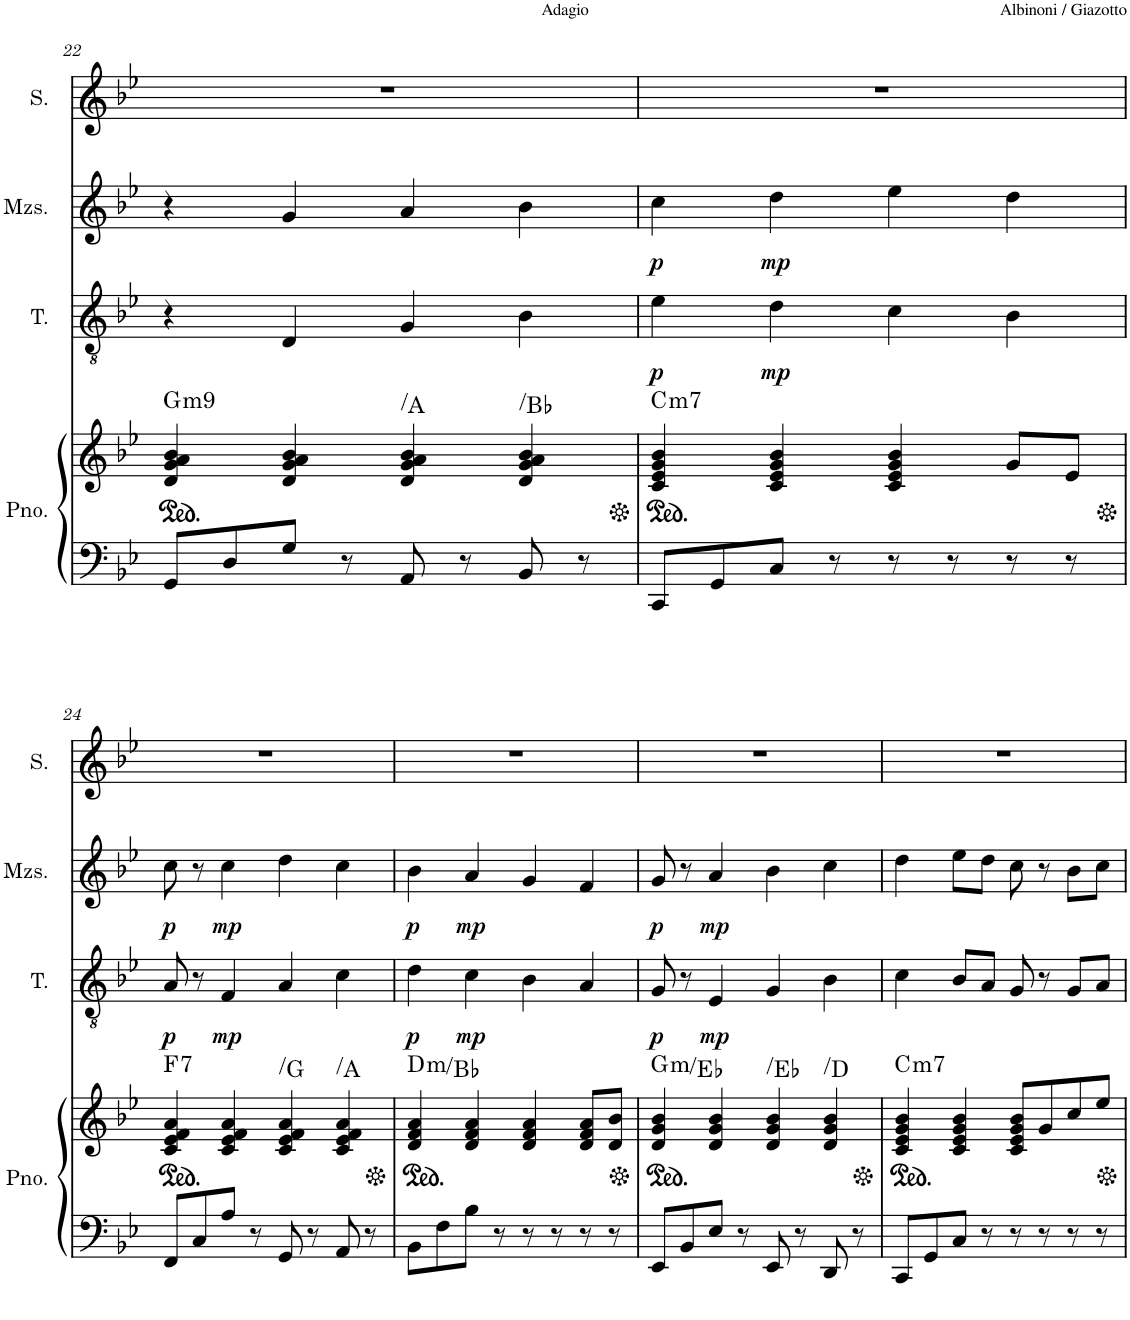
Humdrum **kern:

**kern	**kern	**harte	**kern	**dynam	**kern	**dynam
*part3	*part3	*part3	*part2	*part2	*part1	*part1
*staff4	*staff3	*	*staff2	*staff2	*staff1	*staff1
*I"Piano	*	*	*I"Ténor	*	*I"Mezzo-soprano	*
*I'Pno.	*	*	*I'T.	*	*I'Mzs.	*
!!LO:PB:g=z
*clefF4	*clefG2	*	*clefGv2	*	*clefG2	*
*k[b-e-]	*k[b-e-]	*	*k[b-e-]	*	*k[b-e-]	*
*M4/4	*M4/4	*	*M4/4	*	*M4/4	*
*	*ped	*	*	*	*	*
=22	=22	=22	=22	=22	=22	=22
!	!	!LO:H:kt=m9	!	!	!	!
8GG/L	4d/ 4g/ 4a/ 4b-/	G:min9	4r	.	4r	.
8D/	.	.	.	.	.	.
8G/J	4d/ 4g/ 4a/ 4b-/	.	4D/	.	4g/	.
8r	.	.	.	.	.	.
!	!	!LO:H:kt=N.C.	!	!	!	!
8AA/	4d/ 4g/ 4a/ 4b-/	N	4G/	.	4a/	.
8r	.	.	.	.	.	.
!	!	!LO:H:kt=N.C.	!	!	!	!
8BB-/	4d/ 4g/ 4a/ 4b-/	N	4B-\	.	4b-\	.
8r	.	.	.	.	.	.
=23	=23	=23	=23	=23	=23	=23
*	*Xped	*	*	*	*	*
*	*ped	*	*	*	*	*
!	!	!LO:H:kt=m7	!	!LO:DY:b	!	!LO:DY:b
8CC/L	4c/ 4e-/ 4g/ 4b-/	C:min7	4e-\	p	4cc\	p
8GG/	.	.	.	.	.	.
!	!	!	!	!LO:DY:b	!	!LO:DY:b
8C/J	4c/ 4e-/ 4g/ 4b-/	.	4d\	mp	4dd\	mp
8r	.	.	.	.	.	.
8r	4c/ 4e-/ 4g/ 4b-/	.	4c\	.	4ee-\	.
8r	.	.	.	.	.	.
8r	8g/L	.	4B-\	.	4dd\	.
8r	8e-/J	.	.	.	.	.
!!LO:LB:g=z
=24	=24	=24	=24	=24	=24	=24
*	*Xped	*	*	*	*	*
*	*ped	*	*	*	*	*
!	!	!LO:H:kt=7	!	!LO:DY:b	!	!LO:DY:b
8FF/L	4c/ 4e-/ 4f/ 4a/	F:7	8A/	p	8cc\	p
8C/	.	.	8r	.	8r	.
!	!	!	!	!LO:DY:b	!	!LO:DY:b
8A/J	4c/ 4e-/ 4f/ 4a/	.	4F/	mp	4cc\	mp
8r	.	.	.	.	.	.
!	!	!LO:H:kt=N.C.	!	!	!	!
8GG/	4c/ 4e-/ 4f/ 4a/	N	4A/	.	4dd\	.
8r	.	.	.	.	.	.
!	!	!LO:H:kt=N.C.	!	!	!	!
8AA/	4c/ 4e-/ 4f/ 4a/	N	4c\	.	4cc\	.
8r	.	.	.	.	.	.
=25	=25	=25	=25	=25	=25	=25
*	*Xped	*	*	*	*	*
*	*ped	*	*	*	*	*
!	!	!LO:H:kt=m	!	!LO:DY:b	!	!LO:DY:b
8BB-\L	4d/ 4f/ 4a/	D:min/b6	4d\	p	4b-\	p
8F\	.	.	.	.	.	.
!	!	!	!	!LO:DY:b	!	!LO:DY:b
8B-\J	4d/ 4f/ 4a/	.	4c\	mp	4a/	mp
8r	.	.	.	.	.	.
8r	4d/ 4f/ 4a/	.	4B-\	.	4g/	.
8r	.	.	.	.	.	.
8r	8d/ 8f/ 8a/L	.	4A/	.	4f/	.
8r	8d/ 8b-/J	.	.	.	.	.
=26	=26	=26	=26	=26	=26	=26
*	*Xped	*	*	*	*	*
*	*ped	*	*	*	*	*
!	!	!LO:H:kt=m	!	!LO:DY:b	!	!LO:DY:b
8EE-/L	4d/ 4g/ 4b-/	G:min/b6	8G/	p	8g/	p
8BB-/	.	.	8r	.	8r	.
!	!	!	!	!LO:DY:b	!	!LO:DY:b
8E-/J	4d/ 4g/ 4b-/	.	4E-/	mp	4a/	mp
8r	.	.	.	.	.	.
!	!	!LO:H:kt=N.C.	!	!	!	!
8EE-/	4d/ 4g/ 4b-/	N	4G/	.	4b-\	.
8r	.	.	.	.	.	.
!	!	!LO:H:kt=N.C.	!	!	!	!
8DD/	4d/ 4g/ 4b-/	N	4B-\	.	4cc\	.
8r	.	.	.	.	.	.
=27	=27	=27	=27	=27	=27	=27
*	*Xped	*	*	*	*	*
*	*ped	*	*	*	*	*
!	!	!LO:H:kt=m7	!	!	!	!
8CC/L	4c/ 4e-/ 4g/ 4b-/	C:min7	4c\	.	4dd\	.
8GG/	.	.	.	.	.	.
8C/J	4c/ 4e-/ 4g/ 4b-/	.	8B-/L	.	8ee-\L	.
8r	.	.	8A/J	.	8dd\J	.
8r	8c/ 8e-/ 8g/ 8b-/L	.	8G/	.	8cc\	.
8r	8g/	.	8r	.	8r	.
8r	8cc/	.	8G/L	.	8b-\L	.
8r	8ee-/J	.	8A/J	.	8cc\J	.
*	*Xped	*	*	*	*	*
=	=	=	=	=	=	=
*-	*-	*-	*-	*-	*-	*-
